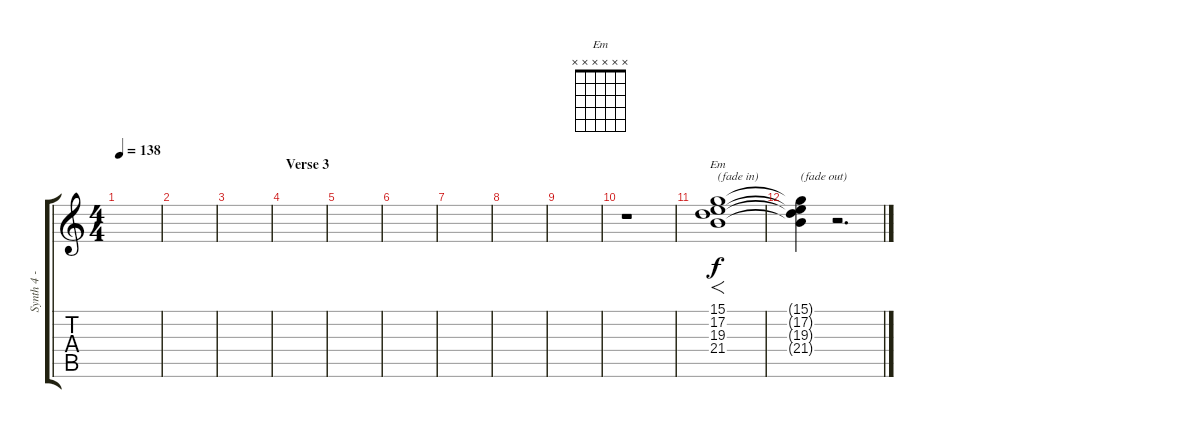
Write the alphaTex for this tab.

\track ("Synth 4 - fills (ghost thing)" "Synth 4 - ") {instrument choiraahs}
\staff {score tabs}
\tuning (E4 B3 G3 D3 A2 E2) {hide}
\chord ("Em" x x x x x x)
\ts (4 4)
\tempo 138
\clef g2
\ks c
|
|
|
\section ("" "Verse 3")
|
|
|
|
|
|
r.1{volume 12} |
(15.1 17.2 19.3 21.4).1{f ch "Em" txt "(fade in)"} |
(15.1{t} 17.2{t} 19.3{t} 21.4{t}).4{txt "(fade out)" volume 0} r.2{d}
